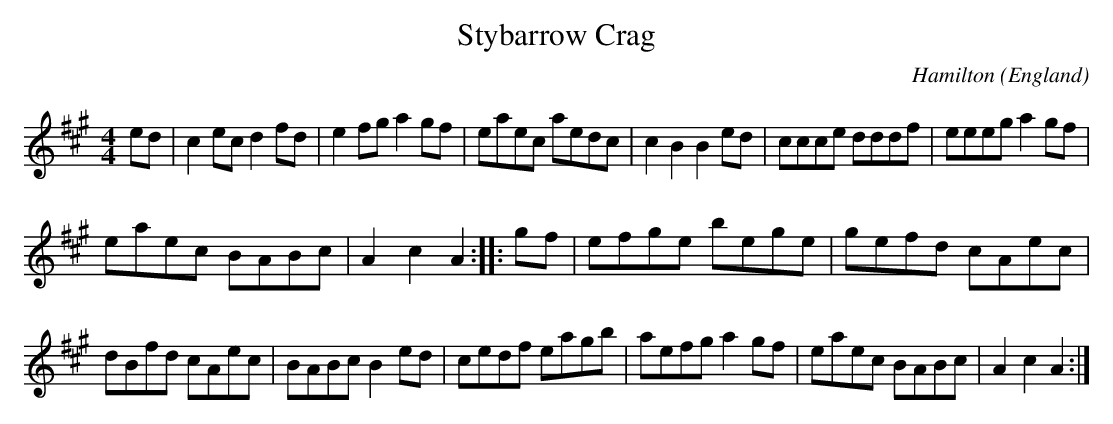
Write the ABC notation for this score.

X:1
T:Stybarrow Crag
C:Hamilton
M:4/4
O:England
K:A
ed|\
c2ec d2fd| e2fg a2gf| \
eaec aedc| c2B2 B2ed| \
ccce dddf| eeeg a2gf|
eaec BABc| A2c2 A2 ::\
gf|\
efge bege| gefd cAec|
dBfd cAec| BABc B2ed| \
cedf eagb| aefg a2gf| \
eaec BABc| A2c2 A2:|
